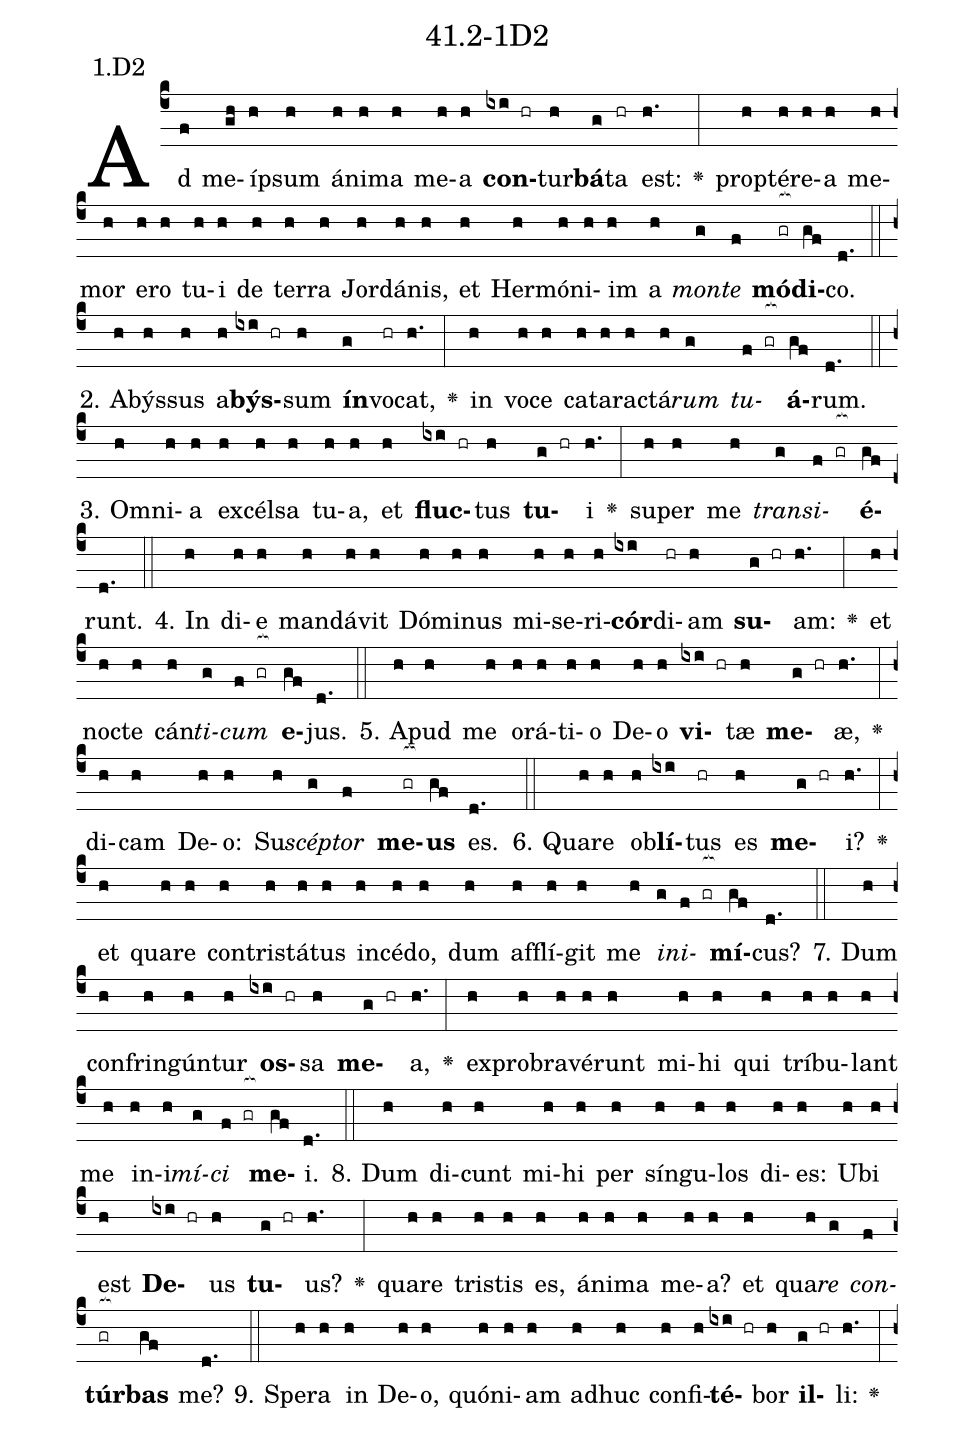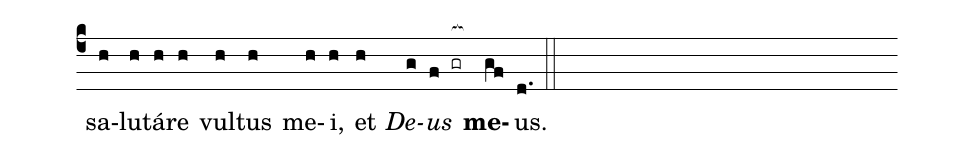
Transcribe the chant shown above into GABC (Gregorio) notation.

name: 41.2-1D2;
annotation: 1.D2;
%%
(c4)Ad(f) me(gh)íp(h)sum(h) á(h)ni(h)ma(h) me(h)a(h) <b>con</b>(ixi hr)tur(h)<b>bá</b>(g)ta(hr) est:(h.) <v>\greheightstar</v>(:) prop(h)tér(h)e(h)a(h) me(h)mor(h) e(h)ro(h) tu(h)i(h) de(h) ter(h)ra(h) Jor(h)dá(h)nis,(h) et(h) Her(h)mó(h)ni(h)im(h) a(h) <i>mon</i>(g)<i>te</i>(f) <b>mó</b>(gr[ocb:1{])<b>di</b>(gf[ocb:0}])co.(d.) (::)
2. A(h)býs(h)sus(h) a(h)<b>býs</b>(ixi hr)sum(h) <b>ín</b>(g)vo(hr)cat,(h.) <v>\greheightstar</v>(:) in(h) vo(h)ce(h) ca(h)ta(h)rac(h)tá(h)<i>rum</i>(g) <i>tu</i>(f gr[ocb:1{])<b>á</b>(gf[ocb:0}])rum.(d.) (::)
3. Om(h)ni(h)a(h) ex(h)cél(h)sa(h) tu(h)a,(h) et(h) <b>fluc</b>(ixi hr)tus(h) <b>tu</b>(g hr)i(h.) <v>\greheightstar</v>(:) su(h)per(h) me(h) <i>trans</i>(g)<i>i</i>(f gr[ocb:1{])<b>é</b>(gf[ocb:0}])runt.(d.) (::)
4. In(h) di(h)e(h) man(h)dá(h)vit(h) Dó(h)mi(h)nus(h) mi(h)se(h)ri(h)<b>cór</b>(ixi)di(hr)am(h) <b>su</b>(g hr)am:(h.) <v>\greheightstar</v>(:) et(h) noc(h)te(h) cán(h)<i>ti</i>(g)<i>cum</i>(f gr[ocb:1{]) <b>e</b>(gf[ocb:0}])jus.(d.) (::)
5. A(h)pud(h) me(h) o(h)rá(h)ti(h)o(h) De(h)o(h) <b>vi</b>(ixi hr)tæ(h) <b>me</b>(g hr)æ,(h.) <v>\greheightstar</v>(:) di(h)cam(h) De(h)o:(h) Su(h)<i>scép</i>(g)<i>tor</i>(f) <b>me</b>(gr[ocb:1{])<b>us</b>(gf[ocb:0}]) es.(d.) (::)
6. Qua(h)re(h) ob(h)<b>lí</b>(ixi)tus(hr) es(h) <b>me</b>(g hr)i?(h.) <v>\greheightstar</v>(:) et(h) qua(h)re(h) con(h)tris(h)tá(h)tus(h) in(h)cé(h)do,(h) dum(h) af(h)flí(h)git(h) me(h) <i>in</i>(g)<i>i</i>(f gr[ocb:1{])<b>mí</b>(gf[ocb:0}])cus?(d.) (::)
7. Dum(h) con(h)frin(h)gún(h)tur(h) <b>os</b>(ixi hr)sa(h) <b>me</b>(g hr)a,(h.) <v>\greheightstar</v>(:) ex(h)pro(h)bra(h)vé(h)runt(h) mi(h)hi(h) qui(h) trí(h)bu(h)lant(h) me(h) in(h)i(h)<i>mí</i>(g)<i>ci</i>(f gr[ocb:1{]) <b>me</b>(gf[ocb:0}])i.(d.) (::)
8. Dum(h) di(h)cunt(h) mi(h)hi(h) per(h) sín(h)gu(h)los(h) di(h)es:(h) U(h)bi(h) est(h) <b>De</b>(ixi hr)us(h) <b>tu</b>(g hr)us?(h.) <v>\greheightstar</v>(:) qua(h)re(h) tris(h)tis(h) es,(h) á(h)ni(h)ma(h) me(h)a?(h) et(h) qua(h)<i>re</i>(g) <i>con</i>(f)<b>túr</b>(gr[ocb:1{])<b>bas</b>(gf[ocb:0}]) me?(d.) (::)
9. Spe(h)ra(h) in(h) De(h)o,(h) quón(h)i(h)am(h) ad(h)huc(h) con(h)fi(h)<b>té</b>(ixi hr)bor(h) <b>il</b>(g hr)li:(h.) <v>\greheightstar</v>(:) sa(h)lu(h)tá(h)re(h) vul(h)tus(h) me(h)i,(h) et(h) <i>De</i>(g)<i>us</i>(f gr[ocb:1{]) <b>me</b>(gf[ocb:0}])us.(d.) (::)
